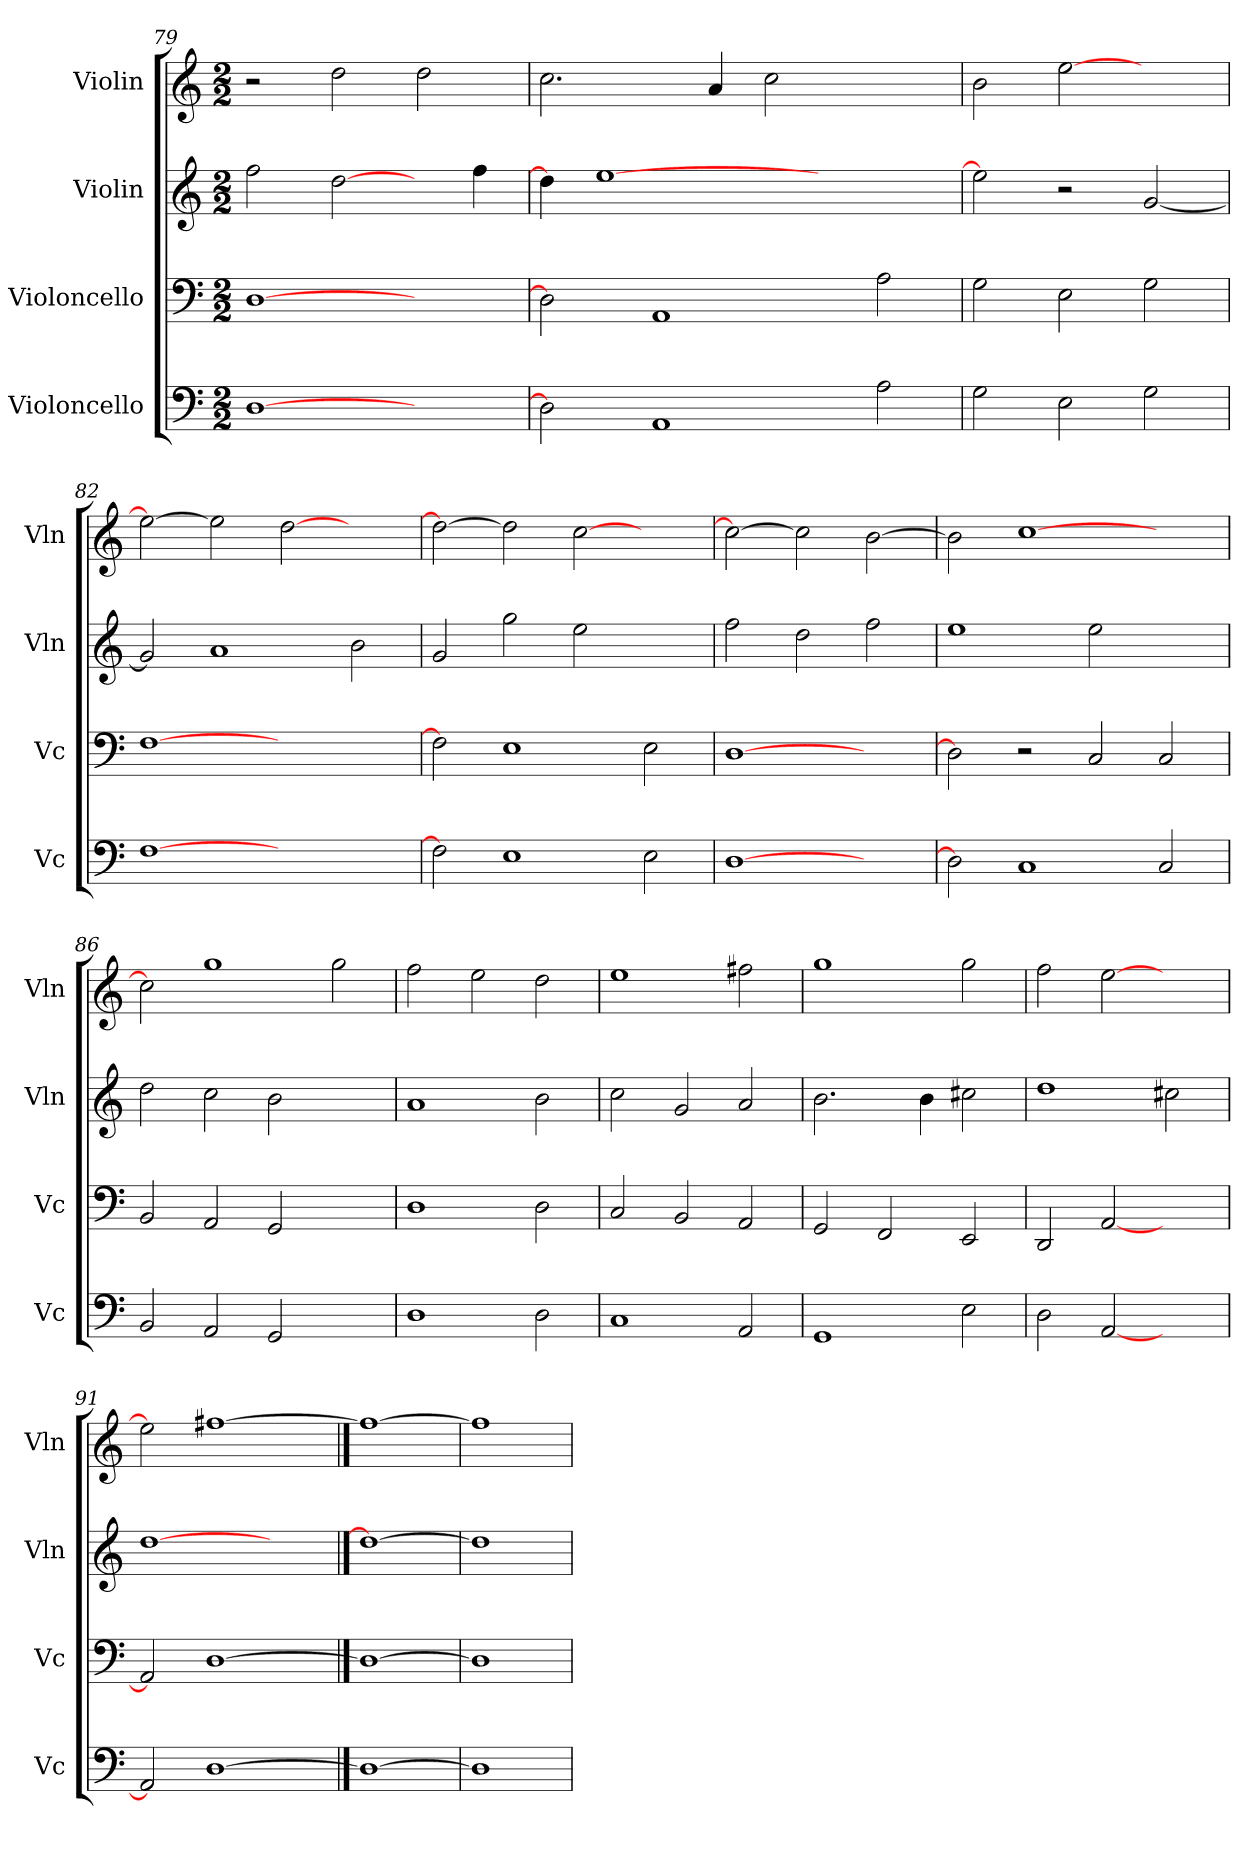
**kern	**kern	**kern	**kern
*part4	*part3	*part2	*part1
*staff4	*staff3	*staff2	*staff1
*I"Violoncello	*I"Violoncello	*I"Violin	*I"Violin
*I'Vc	*I'Vc	*I'Vln	*I'Vln
*clefF4	*clefF4	*clefG2	*clefG2
*k[]	*k[]	*k[]	*k[]
*M2/2	*M2/2	*M2/2	*M2/2
=79	=79	=79	=79
[1D	[1D	2ff\	2r
.	.	[2dd\	2dd\
2ryy	2ryy	4ryy	2dd\
.	.	4ff\	.
=80	=80	=80	=80
2D]	2D]	4dd\]	2.cc\
.	.	[1ee	.
1AA	1AA	.	.
.	.	.	4a/
.	.	.	2cc\
.	.	2.ryy	.
2A\	2A\	.	2ryy
=81	=81	=81	=81
2G\	2G\	2ee]	2b\
2E\	2E\	2r	[2ee
2G\	2G\	[2g	2ryy
=82	=82	=82	=82
[1F	[1F	2g]	2ee_
.	.	1a	2ee\]
1ryy	1ryy	.	[2dd
.	.	2b\	2ryy
=83	=83	=83	=83
2F]	2F]	2g/	2dd_
1E	1E	2gg\	2dd\]
.	.	2ee\	[2cc
2E\	2E\	2ryy	2ryy
=84	=84	=84	=84
[1D	[1D	2ff\	2cc_
.	.	2dd\	2cc\]
2ryy	2ryy	2ff\	[2b
=85	=85	=85	=85
2D]	2D]	1ee	2b]
1C	2r	.	[1cc
.	2C/	2ee\	.
2C/	2C/	2ryy	2ryy
=86	=86	=86	=86
2BB/	2BB/	2dd\	2cc]
2AA/	2AA/	2cc\	1gg
2GG/	2GG/	2b\	.
2ryy	2ryy	2ryy	2gg\
=87	=87	=87	=87
1D	1D	1a	2ff\
.	.	.	2ee\
2D\	2D\	2b\	2dd\
=88	=88	=88	=88
1C	2C/	2cc\	1ee
.	2BB/	2g/	.
2AA/	2AA/	2a/	2ff#X\
=89	=89	=89	=89
1GG	2GG/	2.b\	1gg
.	2FF/	.	.
.	.	4b\	.
2E\	2EE/	2cc#X\	2gg\
=90	=90	=90	=90
2D\	2DD/	1dd	2ff\
[2AA	[2AA	.	[2ee
2ryy	2ryy	2cc#X\	2ryy
=91	=91	=91	=91
2AA]	2AA]	[1dd	2ee]
[1D	[1D	.	[1ff#X
.	.	2ryy	.
==92	==92	==92	==92
1D_	1D_	1dd_	1ff#_
=93	=93	=93	=93
1D]	1D]	1dd]	1ff#]
=	=	=	=
*-	*-	*-	*-
